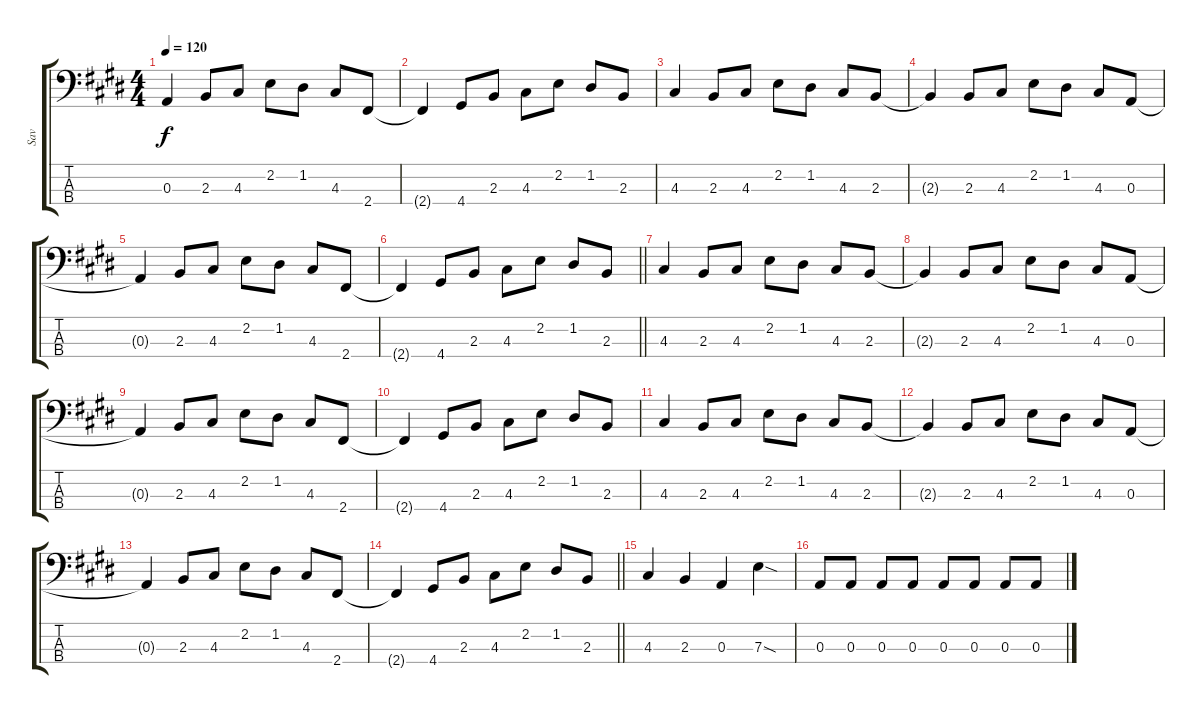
\track ("Sav" "Sav") {instrument electricbassfinger}
\staff {score tabs}
\tuning (G2 D2 A1 E1) {hide}
\ts (4 4)
\tempo 120
\clef f4
\ks c#minor
0.3{t}.4{dy f} 2.3.8 4.3.8 2.2.8 1.2.8 4.3.8 2.4.8 |
2.4{t}.4 4.4.8 2.3.8 4.3.8 2.2.8 1.2.8 2.3.8 |
4.3.4 2.3.8 4.3.8 2.2.8 1.2.8 4.3.8 2.3.8 |
2.3{t}.4 2.3.8 4.3.8 2.2.8 1.2.8 4.3.8 0.3.8 |
0.3{t}.4 2.3.8 4.3.8 2.2.8 1.2.8 4.3.8 2.4.8 |
\barLineRight lightlight
2.4{t}.4 4.4.8 2.3.8 4.3.8 2.2.8 1.2.8 2.3.8 |
4.3.4 2.3.8 4.3.8 2.2.8 1.2.8 4.3.8 2.3.8 |
2.3{t}.4 2.3.8 4.3.8 2.2.8 1.2.8 4.3.8 0.3.8 |
0.3{t}.4 2.3.8 4.3.8 2.2.8 1.2.8 4.3.8 2.4.8 |
2.4{t}.4 4.4.8 2.3.8 4.3.8 2.2.8 1.2.8 2.3.8 |
4.3.4 2.3.8 4.3.8 2.2.8 1.2.8 4.3.8 2.3.8 |
2.3{t}.4 2.3.8 4.3.8 2.2.8 1.2.8 4.3.8 0.3.8 |
0.3{t}.4 2.3.8 4.3.8 2.2.8 1.2.8 4.3.8 2.4.8 |
\barLineRight lightlight
2.4{t}.4 4.4.8 2.3.8 4.3.8 2.2.8 1.2.8 2.3.8 |
4.3.4 2.3.4 0.3.4 7.3{sod}.4 |
0.3.8 0.3.8 0.3.8 0.3.8 0.3.8 0.3.8 0.3.8 0.3.8
